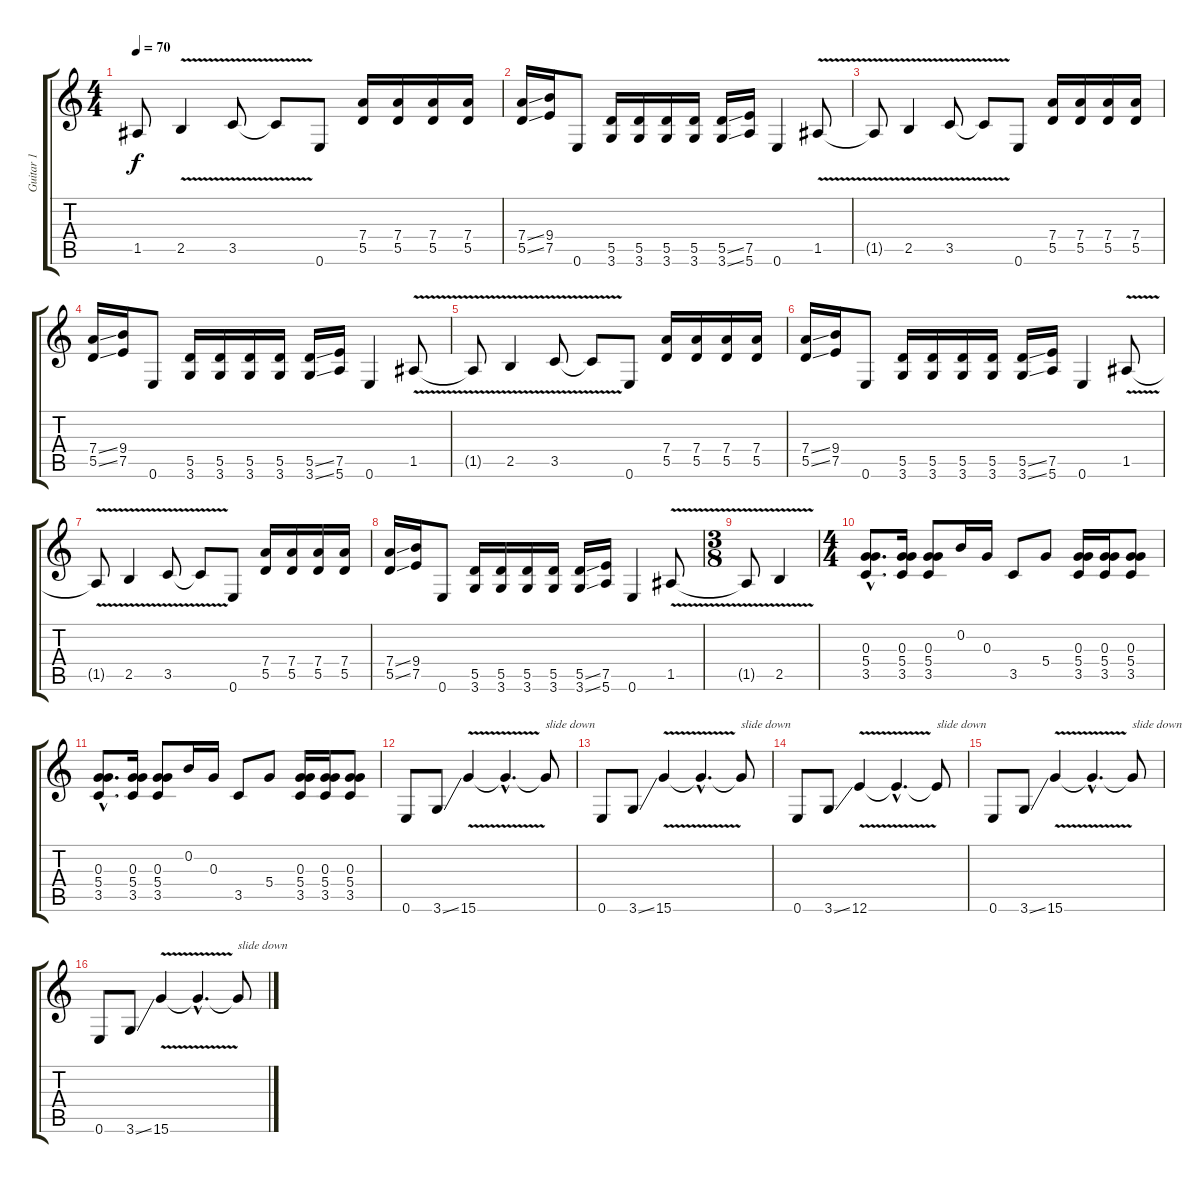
\track ("Guitar 1" "Guitar 1") {instrument overdrivenguitar}
\staff {score tabs}
\tuning (E4 B3 G3 D3 A2 E2) {hide}
\ts (4 4)
\tempo 70
\clef g2
\ks c
1.5{t}.8{dy f} 2.5{v}.4 3.5{v}.8 3.5{t}.8 0.6.8 (7.4 5.5).16 (7.4 5.5).16 (7.4 5.5).16 (7.4 5.5).16 |
(7.4{ss} 5.5{ss}).16 (9.4 7.5).16 0.6.8 (5.5 3.6).16 (5.5 3.6).16 (5.5 3.6).16 (5.5 3.6).16 (5.5{ss} 3.6{ss}).16 (7.5 5.6).16 0.6.4 1.5{v}.8 |
1.5{t}.8 2.5{v}.4 3.5{v}.8 3.5{t}.8 0.6.8 (7.4 5.5).16 (7.4 5.5).16 (7.4 5.5).16 (7.4 5.5).16 |
(7.4{ss} 5.5{ss}).16 (9.4 7.5).16 0.6.8 (5.5 3.6).16 (5.5 3.6).16 (5.5 3.6).16 (5.5 3.6).16 (5.5{ss} 3.6{ss}).16 (7.5 5.6).16 0.6.4 1.5{v}.8 |
1.5{t}.8 2.5{v}.4 3.5{v}.8 3.5{t}.8 0.6.8 (7.4 5.5).16 (7.4 5.5).16 (7.4 5.5).16 (7.4 5.5).16 |
(7.4{ss} 5.5{ss}).16 (9.4 7.5).16 0.6.8 (5.5 3.6).16 (5.5 3.6).16 (5.5 3.6).16 (5.5 3.6).16 (5.5{ss} 3.6{ss}).16 (7.5 5.6).16 0.6.4 1.5{v}.8 |
1.5{t}.8 2.5{v}.4 3.5{v}.8 3.5{t}.8 0.6.8 (7.4 5.5).16 (7.4 5.5).16 (7.4 5.5).16 (7.4 5.5).16 |
(7.4{ss} 5.5{ss}).16 (9.4 7.5).16 0.6.8 (5.5 3.6).16 (5.5 3.6).16 (5.5 3.6).16 (5.5 3.6).16 (5.5{ss} 3.6{ss}).16 (7.5 5.6).16 0.6.4 1.5{v}.8 |
\ts (3 8)
1.5{t}.8 2.5{v}.4 |
\ts (4 4)
(0.3{hac} 5.4{hac} 3.5{hac}).8{d} (0.3 5.4 3.5).16 (0.3 5.4 3.5).8 0.2.16 0.3.16 3.5.8 5.4.8 (0.3 5.4 3.5).16 (0.3 5.4 3.5).16 (0.3 5.4 3.5).8 |
(0.3{hac} 5.4{hac} 3.5{hac}).8{d} (0.3 5.4 3.5).16 (0.3 5.4 3.5).8 0.2.16 0.3.16 3.5.8 5.4.8 (0.3 5.4 3.5).16 (0.3 5.4 3.5).16 (0.3 5.4 3.5).8 |
0.6.8 3.6{ss}.8 15.6{v}.4 15.6{hac t}.4{d} 15.6{t}.8{txt "slide down"} |
0.6.8 3.6{ss}.8 15.6{v}.4 15.6{hac t}.4{d} 15.6{t}.8{txt "slide down"} |
0.6.8 3.6{ss}.8 12.6{v}.4 12.6{hac t}.4{d} 12.6{t}.8{txt "slide down"} |
0.6.8 3.6{ss}.8 15.6{v}.4 15.6{hac t}.4{d} 15.6{t}.8{txt "slide down"} |
0.6.8 3.6{ss}.8 15.6{v}.4 15.6{hac t}.4{d} 15.6{t}.8{txt "slide down"}
